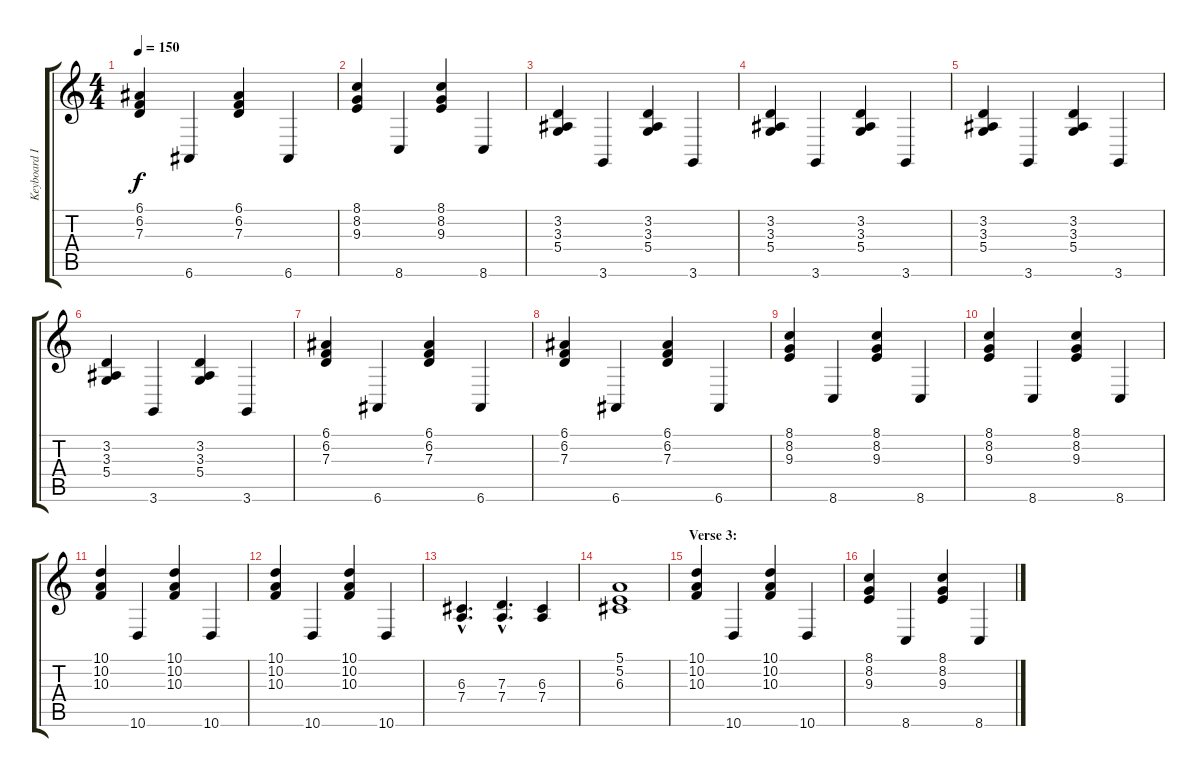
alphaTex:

\track ("Keyboard I (Rhythm)" "Keyboard I") {instrument acousticgrandpiano}
\staff {score tabs}
\tuning (E4 B3 G3 D3 A2 E2) {hide}
\ts (4 4)
\tempo 150
\clef g2
\ks c
(6.1 6.2 7.3).4{dy f} 6.6.4 (6.1 6.2 7.3).4 6.6.4 |
(8.1 8.2 9.3).4 8.6.4 (8.1 8.2 9.3).4 8.6.4 |
(3.2 3.3 5.4).4 3.6.4 (3.2 3.3 5.4).4 3.6.4 |
(3.2 3.3 5.4).4 3.6.4 (3.2 3.3 5.4).4 3.6.4 |
(3.2 3.3 5.4).4 3.6.4 (3.2 3.3 5.4).4 3.6.4 |
(3.2 3.3 5.4).4 3.6.4 (3.2 3.3 5.4).4 3.6.4 |
(6.1 6.2 7.3).4 6.6.4 (6.1 6.2 7.3).4 6.6.4 |
(6.1 6.2 7.3).4 6.6.4 (6.1 6.2 7.3).4 6.6.4 |
(8.1 8.2 9.3).4 8.6.4 (8.1 8.2 9.3).4 8.6.4 |
(8.1 8.2 9.3).4 8.6.4 (8.1 8.2 9.3).4 8.6.4 |
(10.1 10.2 10.3).4 10.6.4 (10.1 10.2 10.3).4 10.6.4 |
(10.1 10.2 10.3).4 10.6.4 (10.1 10.2 10.3).4 10.6.4 |
(6.3{hac} 7.4{hac}).4{d} (7.3{hac} 7.4{hac}).4{d} (6.3 7.4).4 |
(5.1 5.2 6.3).1 |
\section ("" "Verse 3:")
(10.1 10.2 10.3).4 10.6.4 (10.1 10.2 10.3).4 10.6.4 |
(8.1 8.2 9.3).4 8.6.4 (8.1 8.2 9.3).4 8.6.4
